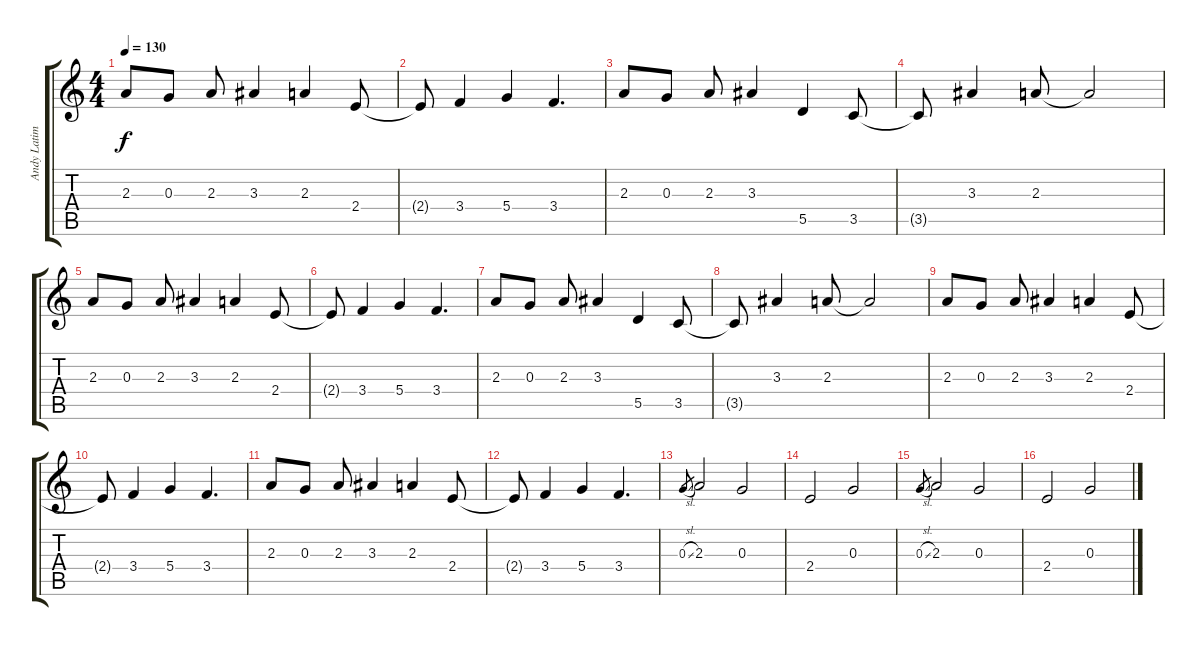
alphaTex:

\track ("Andy Latimer (guitar 2)" "Andy Latim") {instrument electricguitarclean}
\staff {score tabs}
\tuning (E4 B3 G3 D3 A2 E2) {hide}
\ts (4 4)
\tempo 130
\clef g2
\ks c
2.3.8{dy f} 0.3.8 2.3.8 3.3.4 2.3.4 2.4.8 |
2.4{t}.8 3.4.4 5.4.4 3.4.4{d} |
2.3.8 0.3.8 2.3.8 3.3.4 5.5.4 3.5.8 |
3.5{t}.8 3.3.4 2.3.8 2.3{t}.2 |
2.3.8 0.3.8 2.3.8 3.3.4 2.3.4 2.4.8 |
2.4{t}.8 3.4.4 5.4.4 3.4.4{d} |
2.3.8 0.3.8 2.3.8 3.3.4 5.5.4 3.5.8 |
3.5{t}.8 3.3.4 2.3.8 2.3{t}.2 |
2.3.8 0.3.8 2.3.8 3.3.4 2.3.4 2.4.8 |
2.4{t}.8 3.4.4 5.4.4 3.4.4{d} |
2.3.8 0.3.8 2.3.8 3.3.4 2.3.4 2.4.8 |
2.4{t}.8 3.4.4 5.4.4 3.4.4{d} |
0.3{sl}.8{gr} 2.3.2 0.3.2 |
2.4.2 0.3.2 |
0.3{sl}.8{gr} 2.3.2 0.3.2 |
2.4.2 0.3.2
